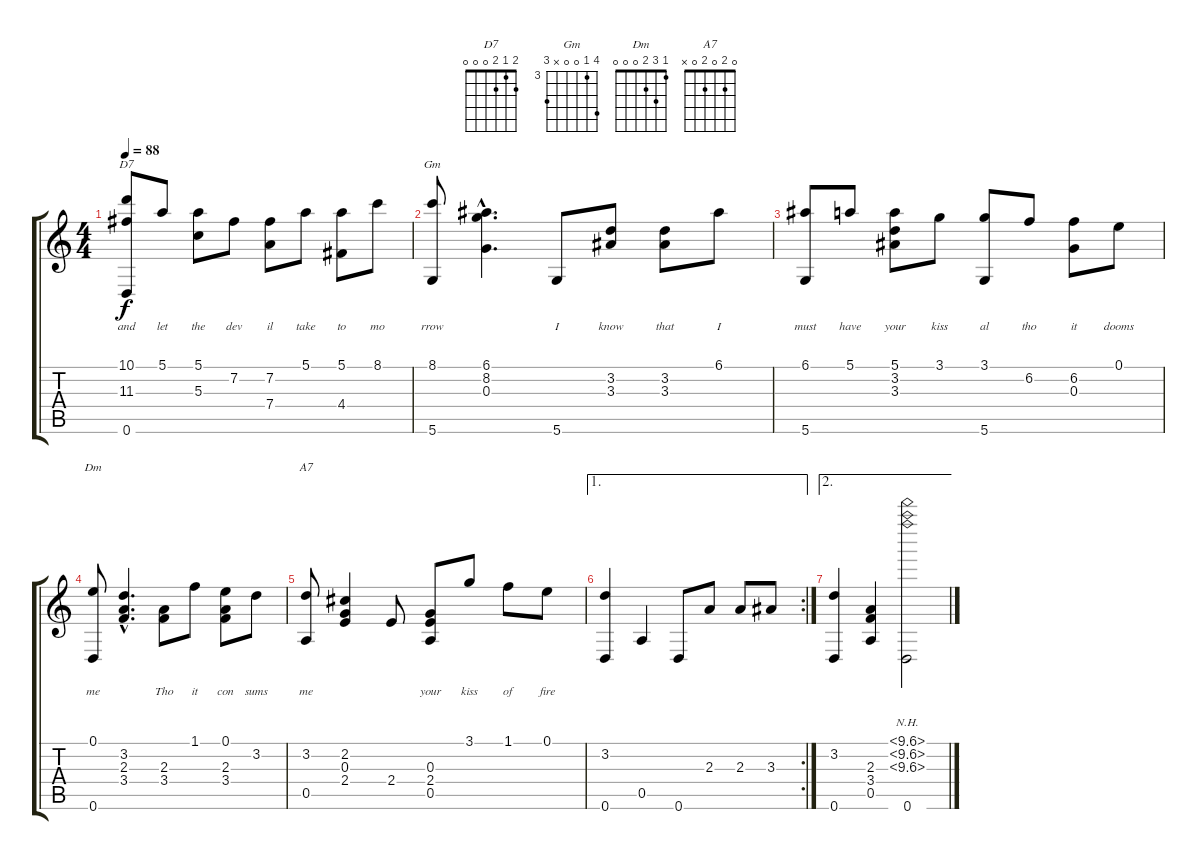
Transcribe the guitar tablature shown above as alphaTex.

\track "" {instrument acousticguitarnylon}
\staff {score tabs}
\tuning (E4 B3 G3 D3 A2 D2) {hide}
\chord ("D7" 2 1 2 0 0 0)
\chord ("Gm" 6 3 0 0 x 5) {firstfret 3}
\chord ("Dm" 1 3 2 0 0 0)
\chord ("A7" 0 2 0 2 0 x)
\ts (4 4)
\tempo 88
\clef g2
\ks c
(10.1 11.3 0.6).8{ch "D7" lyrics (0 "and") lyrics (1 "") lyrics (2 "") lyrics (3 "") lyrics (4 "") dy f} 5.1.8{lyrics (0 "let") lyrics (1 "") lyrics (2 "") lyrics (3 "") lyrics (4 "")} (5.1 5.3).8{lyrics (0 "the") lyrics (1 "") lyrics (2 "") lyrics (3 "") lyrics (4 "")} 7.2.8{lyrics (0 "dev") lyrics (1 "") lyrics (2 "") lyrics (3 "") lyrics (4 "")} (7.2 7.4).8{lyrics (0 "il") lyrics (1 "") lyrics (2 "") lyrics (3 "") lyrics (4 "")} 5.1.8{lyrics (0 "take") lyrics (1 "") lyrics (2 "") lyrics (3 "") lyrics (4 "")} (5.1 4.4).8{lyrics (0 "to") lyrics (1 "") lyrics (2 "") lyrics (3 "") lyrics (4 "")} 8.1.8{lyrics (0 "mo") lyrics (1 "") lyrics (2 "") lyrics (3 "") lyrics (4 "")} |
(8.1 5.6).8{ch "Gm" lyrics (0 "rrow") lyrics (1 "") lyrics (2 "") lyrics (3 "") lyrics (4 "")} (6.1{hac} 8.2{hac} 0.3{hac}).4{d lyrics (0 "") lyrics (1 "") lyrics (2 "") lyrics (3 "") lyrics (4 "")} 5.6.8{lyrics (0 "I") lyrics (1 "") lyrics (2 "") lyrics (3 "") lyrics (4 "")} (3.2 3.3).8{lyrics (0 "know") lyrics (1 "") lyrics (2 "") lyrics (3 "") lyrics (4 "")} (3.2 3.3).8{lyrics (0 "that") lyrics (1 "") lyrics (2 "") lyrics (3 "") lyrics (4 "")} 6.1.8{lyrics (0 "I") lyrics (1 "") lyrics (2 "") lyrics (3 "") lyrics (4 "")} |
(6.1 5.6).8{lyrics (0 "must") lyrics (1 "") lyrics (2 "") lyrics (3 "") lyrics (4 "")} 5.1.8{lyrics (0 "have") lyrics (1 "") lyrics (2 "") lyrics (3 "") lyrics (4 "")} (5.1 3.2 3.3).8{lyrics (0 "your") lyrics (1 "") lyrics (2 "") lyrics (3 "") lyrics (4 "")} 3.1.8{lyrics (0 "kiss") lyrics (1 "") lyrics (2 "") lyrics (3 "") lyrics (4 "")} (3.1 5.6).8{lyrics (0 "al") lyrics (1 "") lyrics (2 "") lyrics (3 "") lyrics (4 "")} 6.2.8{lyrics (0 "tho") lyrics (1 "") lyrics (2 "") lyrics (3 "") lyrics (4 "")} (6.2 0.3).8{lyrics (0 "it") lyrics (1 "") lyrics (2 "") lyrics (3 "") lyrics (4 "")} 0.1.8{lyrics (0 "dooms") lyrics (1 "") lyrics (2 "") lyrics (3 "") lyrics (4 "")} |
(0.1 0.6).8{ch "Dm" lyrics (0 "me") lyrics (1 "") lyrics (2 "") lyrics (3 "") lyrics (4 "")} (3.2{hac} 2.3{hac} 3.4{hac}).4{d lyrics (0 "") lyrics (1 "") lyrics (2 "") lyrics (3 "") lyrics (4 "")} (2.3 3.4).8{lyrics (0 "Tho") lyrics (1 "") lyrics (2 "") lyrics (3 "") lyrics (4 "")} 1.1.8{lyrics (0 "it") lyrics (1 "") lyrics (2 "") lyrics (3 "") lyrics (4 "")} (0.1 2.3 3.4).8{lyrics (0 "con") lyrics (1 "") lyrics (2 "") lyrics (3 "") lyrics (4 "")} 3.2.8{lyrics (0 "sums") lyrics (1 "") lyrics (2 "") lyrics (3 "") lyrics (4 "")} |
(3.2 0.5).8{ch "A7" lyrics (0 "me") lyrics (1 "") lyrics (2 "") lyrics (3 "") lyrics (4 "")} (2.2 0.3 2.4).4{lyrics (0 "") lyrics (1 "") lyrics (2 "") lyrics (3 "") lyrics (4 "")} 2.4.8{lyrics (0 "") lyrics (1 "") lyrics (2 "") lyrics (3 "") lyrics (4 "")} (0.3 2.4 0.5).8{lyrics (0 "your") lyrics (1 "") lyrics (2 "") lyrics (3 "") lyrics (4 "")} 3.1.8{lyrics (0 "kiss") lyrics (1 "") lyrics (2 "") lyrics (3 "") lyrics (4 "")} 1.1.8{lyrics (0 "of") lyrics (1 "") lyrics (2 "") lyrics (3 "") lyrics (4 "")} 0.1.8{lyrics (0 "fire") lyrics (1 "") lyrics (2 "") lyrics (3 "") lyrics (4 "")} |
\ae 1
\rc 2
(3.2 0.6).4 0.5.4 0.6.8 2.3.8 2.3.8 3.3.8 |
\ae 2
(3.2 0.6).4 (2.3 3.4 0.5).4 (10.1{nh} 10.2{nh} 10.3{nh} 0.6).2
